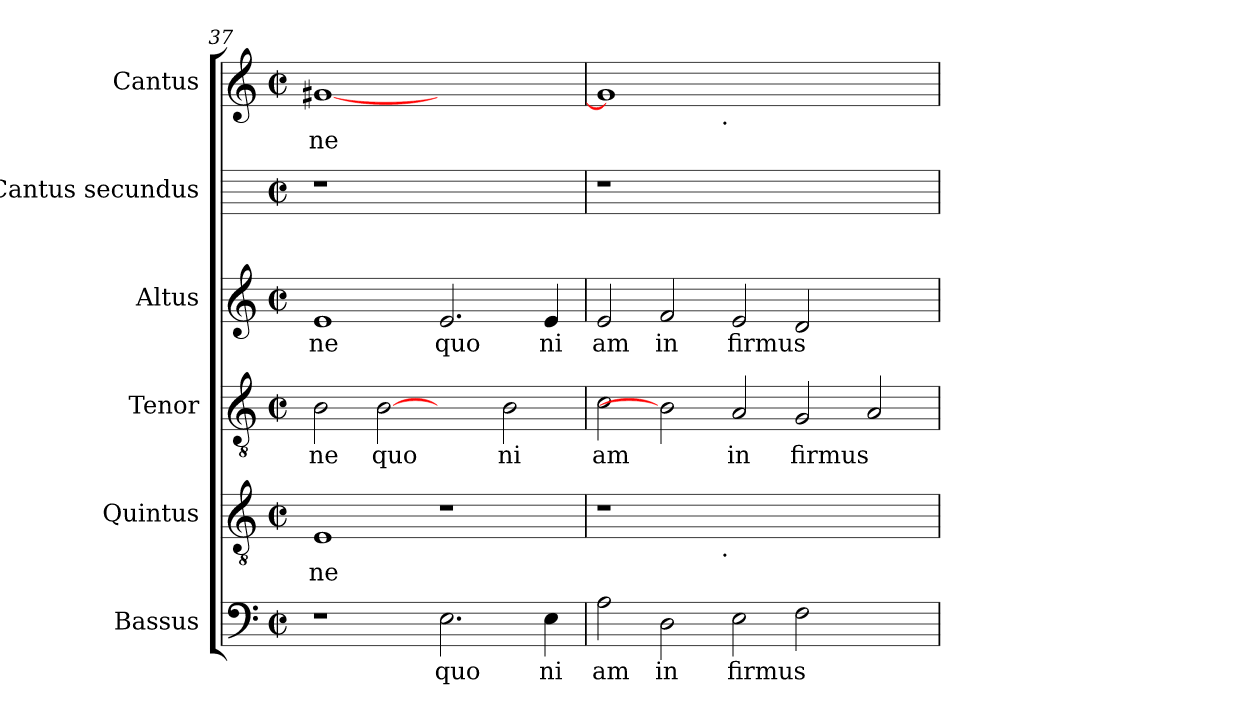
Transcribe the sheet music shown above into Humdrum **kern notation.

**kern	**text	**kern	**text	**kern	**text	**kern	**text	**kern	**kern	**text
*part6	*part6	*part5	*part5	*part4	*part4	*part3	*part3	*part2	*part1	*part1
*staff6	*staff6	*staff5	*staff5	*staff4	*staff4	*staff3	*staff3	*staff2	*staff1	*staff1
*I"Bassus	*	*I"Quintus	*	*I"Tenor	*	*I"Altus	*	*I"Cantus  secundus	*I"Cantus	*
*I'B	*	*I'Q	*	*I'T	*	*I'A	*	*	*I'C	*
*clefF4	*	*clefGv2	*	*clefGv2	*	*clefG2	*	*	*clefG2	*
*k[]	*	*k[]	*	*k[]	*	*k[]	*	*k[]	*k[]	*
*C:	*	*C:	*	*C:	*	*C:	*	*C:	*C:	*
*M2/2	*	*M2/2	*	*M2/2	*	*M2/2	*	*M2/2	*M2/2	*
*met(c|)	*	*met(c|)	*	*met(c|)	*	*met(c|)	*	*met(c|)	*met(c|)	*
=37	=37	=37	=37	=37	=37	=37	=37	=37	=37	=37
!	!	!	!LO:LY:b:cj	!	!LO:LY:b:cj	!	!LO:LY:b:cj	!	!	!LO:LY:b:cj
1r	.	1E	ne	2B\	ne	1e	ne	1r	[1g#X	ne
!	!	!	!	!	!LO:LY:b:cj	!	!	!	!	!
.	.	.	.	[2B	quo	.	.	.	.	.
!	!LO:LY:b:cj	!	!	!	!	!	!LO:LY:b:cj	!	!	!
2.E\	quo	1r	.	2ryy	.	2.e/	quo	1ryy	1ryy	.
!	!	!	!	!	!LO:LY:b:cj	!	!	!	!	!
.	.	.	.	2B\	ni	.	.	.	.	.
!	!LO:LY:b:cj	!	!	!	!	!	!LO:LY:b:cj	!	!	!
4E\	ni	.	.	.	.	4e/	ni	.	.	.
=38	=38	=38	=38	=38	=38	=38	=38	=38	=38	=38
!	!LO:LY:b:cj	!	!	!	!LO:LY:b:cj	!	!LO:LY:b:cj	!	!	!
*	*	*^	*	*	*	*	*	*	*^	*
2A\	am	1r	2ryy	.	2c\	am	2e/	am	1r	1g#]	2ryy	.
!	!LO:LY:b:cj	!	!	!	!	!	!	!LO:LY:b:cj	!	!	!	!
2D\	in	.	4...ryy	.	2B]	.	2f/	in	.	.	4...ryy	.
!	!	!	!	!	!	!	!	!	!	!	!LO:TX:b:t=.	!
!	!	!	!LO:TX:b:t=.	!	!	!	!	!	!	!	!	!
.	.	.	1ryy	.	.	.	.	.	.	.	1ryy	.
!	!LO:LY:b:cj	!	!	!	!	!LO:LY:b:cj	!	!LO:LY:b:cj	!	!	!	!
2E\	firmus	1.ryy	.	.	2A/	in	2e/	firmus	1.ryy	1.ryy	.	.
!	!LO:LY:b:cj	!	!	!	!	!LO:LY:b:cj	!	!LO:LY:b:cj	!	!	!	!
2F\	.	.	.	.	2G/	firmus	2d/	.	.	.	.	.
.	.	.	2ryy	.	.	.	.	.	.	.	2ryy	.
!	!	!	!	!	!	!LO:LY:b:cj	!	!	!	!	!	!
2ryy	.	.	.	.	2A/	.	2ryy	.	.	.	.	.
.	.	.	32ryy	.	.	.	.	.	.	.	32ryy	.
*	*	*v	*v	*	*	*	*	*	*	*v	*v	*
=	=	=	=	=	=	=	=	=	=	=
*-	*-	*-	*-	*-	*-	*-	*-	*-	*-	*-
